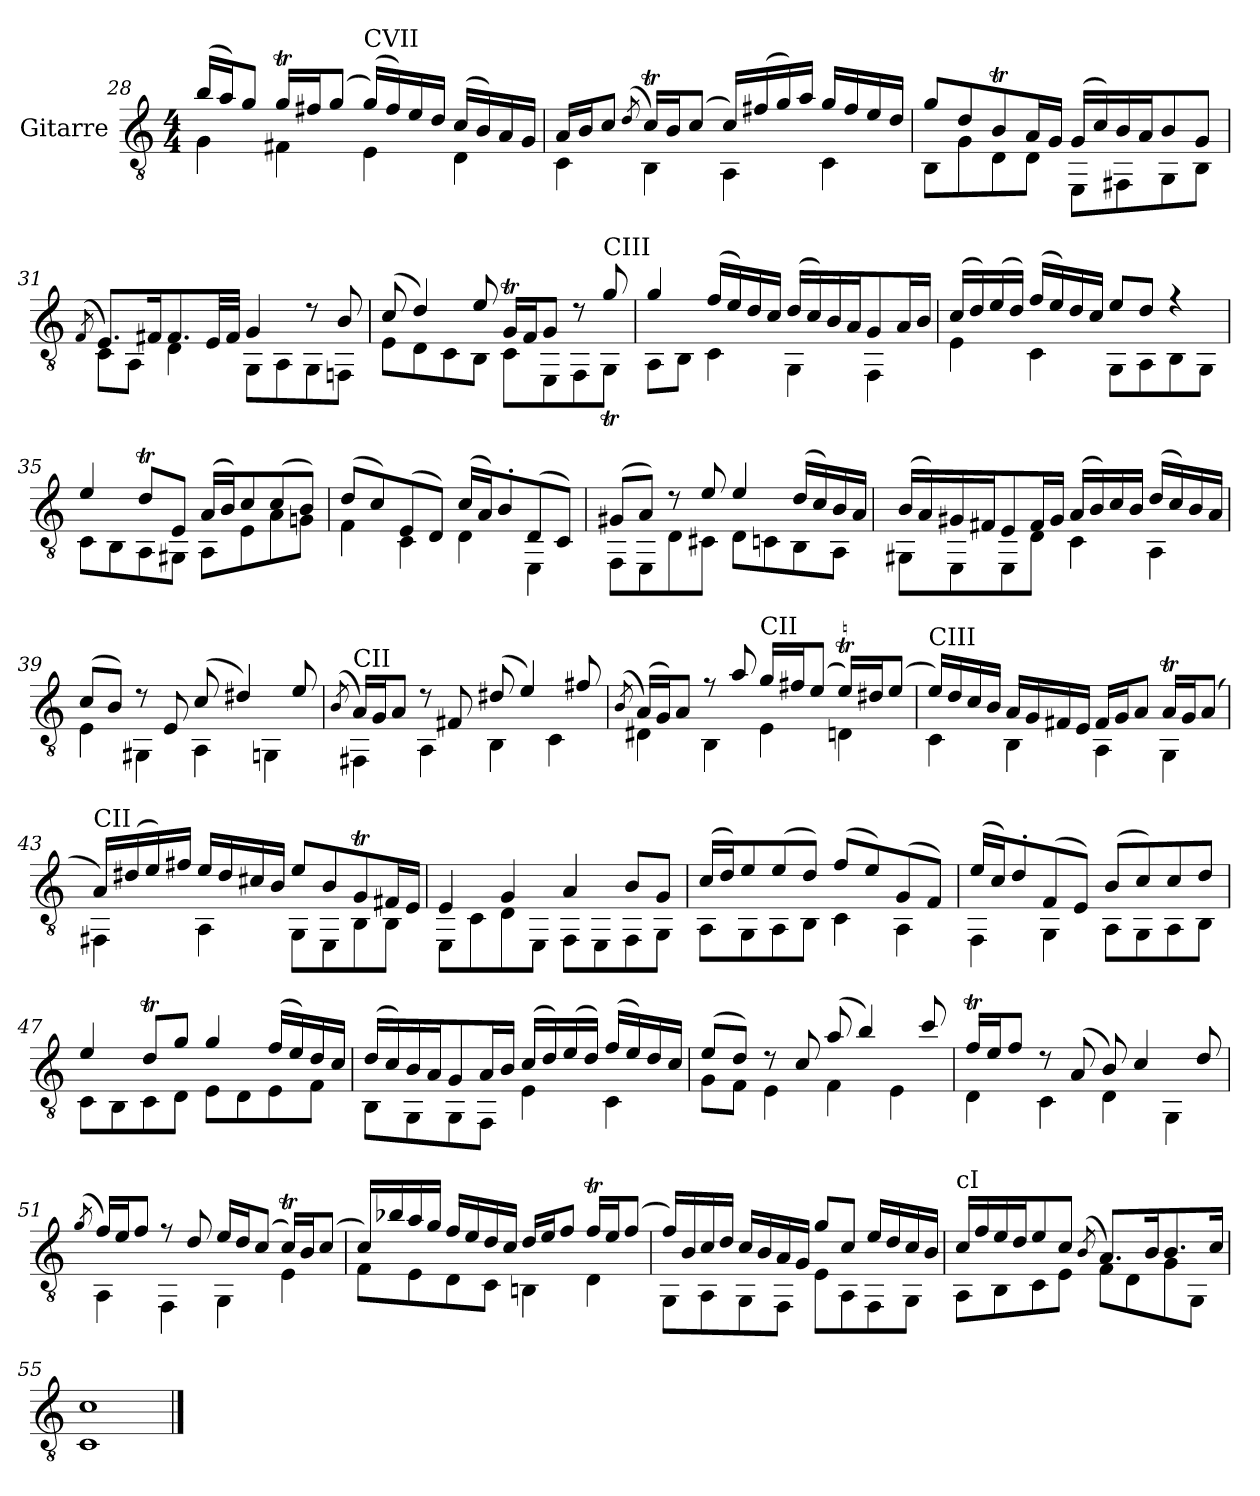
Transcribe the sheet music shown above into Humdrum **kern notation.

**kern
*part1
*staff1
*I"Gitarre
*clefGv2
*k[]
*C:
*M4/4
=28
*^
(16b/LL	4G\
16a/J)	.
8g/J	.
16gT/LL	4F#X\
16f#X/J	.
(8g/J	.
!LO:TX:a:t=CVII	!
(16g/LL)	4E\
16f#/)	.
16e/	.
16d/JJ	.
(16c/LL	4D\
16B/)	.
16A/	.
16G/JJ	.
=29	=29
16A/LL	4C\
16B/J	.
8c/J	.
(8qd/	.
16cT/LL)	4BB\
16B/J	.
(8c/J	.
16c/LL)	4AA\
(16f#X/	.
16g/)	.
16a/JJ	.
16g/LL	4C\
16f#/	.
16e/	.
16d/JJ	.
!!LO:PB:g=z	!!
=30	=30
8g/L	8BB\L
8d/	8G\
8Bt/	8D\
16A/L	8D\J
16G/JJ	.
(16G/LL	8EE\L
16c/)	.
16B/	8FF#X\
16A/J	.
8B/	8GG\
8G/J	8BB\J
=31	=31
(8qF/	.
8.E/L)	8C\L
.	8AA\J
16F#X/K	.
8.F#/	4D\
32E/LL	.
32F#/JJJ	.
4G/	8GG\L
.	8AA\
8rd	8GG\
8B/	8FFn\J
=32	=32
(8c/	8E\L
4d/)	8D\
.	8C\
8e/	8BB\J
16GT/LL	8C\L
16F/J	.
8G/J	8EE\
8r	8FF\
!LO:TX:a:t=CIII	!
8g/	8GGT\J
!!LO:LB:g=z	!!
=33	=33
4g/	8AA\L
.	8BB\J
(16f/LL	4C\
16e/)	.
16d/	.
16c/JJ	.
(16d/LL	4GG\
16c/)	.
16B/	.
16A/J	.
8G/	4FF\
16A/L	.
16B/JJ	.
=34	=34
(16c/LL	4E\
16d/)	.
(16e/	.
16d/JJ)	.
(16f/LL	4C\
16e/)	.
16d/	.
16c/JJ	.
8e/L	8GG\L
8d/J	8AA\
4r	8BB\
.	8GG\J
=35	=35
4e/	8C\L
.	8BB\
8dT/L	8AA\
8E/J	8GG#X\J
(16A/LL	8AA\L
16B/J)	.
8c/	8E\
(8c/	8A\
8B/J)	8Gn\J
=36	=36
(8d/L	4F\
8c/)	.
(8E/	4C\
8D/J)	.
(16c/LL	4D\
16A/J)	.
8B'/	.
(8D/	4EE\
8C/J)	.
!!LO:LB:g=z	!!
=37	=37
(8G#X/L	8FF\L
8A/J)	8EE\
8r	8D\
8e/	8C#X\J
4e/	8D\L
.	8Cn\
(16d/LL	8BB\
16c/)	.
16B/	8AA\J
16A/JJ	.
=38	=38
(16B/LL	8GG#X\L
16A/)	.
16G#X/	8EE\
16F#X/J	.
8E/	8EE\
16F#/L	8D\J
16G#/JJ	.
(16A/LL	4C\
16B/)	.
16c/	.
16B/JJ	.
(16d/LL	4AA\
16c/)	.
16B/	.
16A/JJ	.
=39	=39
(8c/L	4E\
8B/J)	.
8r	4GG#X\
8E/	.
(8c/	4AA\
4d#X/)	.
.	4GGn\
8e/	.
!!LO:LB:g=z	!!
=40	=40
(8qB/	.
!LO:TX:a:t=CII	!
16A/LL)	4FF#X\
16G/J	.
8A/J	.
8r	4AA\
8F#X/	.
(8d#X/	4BB\
4e/)	.
.	4C\
8f#X/	.
=41	=41
(8qB/	.
(16A/LL)	4D#X\
16G/J)	.
8A/J	.
8r	4BB\
8a/	.
!LO:TX:a:t=CII	!
16g/LL	4E\
16f#X/J	.
(8e/J	.
16et/LL)	4Dn\
16d#X/J	.
(8e/J	.
=42	=42
!LO:TX:a:t=CIII	!
16e/LL)	4C\
16d/	.
16c/	.
16B/JJ	.
16A/LL	4BB\
16G/	.
16F#X/	.
16E/JJ	.
16F#/LL	4AA\
16G/J	.
8A/J	.
16AT/LL	4GG\
16G/J	.
(8A/J	.
!!LO:LB:g=z	!!
=43	=43
!LO:TX:a:t=CII	!
16A/LL)	4FF#X\
(16d#X/	.
16e/)	.
16f#X/JJ	.
16e/LL	4AA\
16d#/	.
16c#X/	.
16B/JJ	.
8e/L	8GG\L
8B/	8EE\
8GT/	8BB\
16F#X/L	8BB\J
16E/JJ	.
=44	=44
4E/	8EE\L
.	8C\
4G/	8D\
.	8EE\J
4A/	8FF\L
.	8EE\
8B/L	8FF\
8G/J	8GG\J
=45	=45
(16c/LL	8AA\L
16d/J)	.
8e/	8GG\
(8e/	8AA\
8d/J)	8BB\J
(8f/L	4C\
8e/)	.
(8G/	4AA\
8F/J)	.
=46	=46
(16e/LL	4FF\
16c/J)	.
8d'/	.
(8F/	4GG\
8E/J)	.
(8B/L	8AA\L
8c/)	8GG\
8c/	8AA\
8d/J	8BB\J
!!LO:LB:g=z	!!
=47	=47
4e/	8C\L
.	8BB\
8dT/L	8C\
8g/J	8D\J
4g/	8E\L
.	8D\
(16f/LL	8E\
16e/)	.
16d/	8F\J
16c/JJ	.
=48	=48
(16d/LL	8BB\L
16c/)	.
16B/	8GG\
16A/J	.
8G/	8GG\
16A/L	8FF\J
16B/JJ	.
(16c/LL	4E\
16d/)	.
(16e/	.
16d/JJ)	.
(16f/LL	4C\
16e/)	.
16d/	.
16c/JJ	.
=49	=49
(8e/L	8G\L
8d/J)	8F\J
8rd	4E\
8c/	.
(8a/	4F\
4b/)	.
.	4E\
8cc/	.
!!LO:LB:g=z	!!
=50	=50
16fT/LL	4D\
16e/J	.
8f/J	.
8r	4C\
(8A/	.
8B/)	4D\
4c/	.
.	4GG\
8d/	.
=51	=51
(8qg/	.
16f/LL)	4AA\
16e/J	.
8f/J	.
8r	4FF\
8d/	.
16e/LL	4GG\
16d/J	.
(8c/J	.
16cT/LL)	4E\
16B/J	.
(8c/J	.
=52	=52
16c/LL)	8F\L
16b-X/	.
16a/	8E\
16g/JJ	.
16f/LL	8D\
16e/	.
16d/	8C\J
16c/JJ	.
16d/LL	4BBn\
16e/J	.
8f/J	.
16fT/LL	4D\
16e/J	.
(8f/J	.
!!LO:LB:g=z	!!
=53	=53
16f/LL)	8GG\L
16B/	.
16c/	8AA\
16d/JJ	.
16c/LL	8GG\
16B/	.
16A/	8FF\J
16G/JJ	.
8g/L	8E\L
8c/J	8AA\
16e/LL	8FF\
16d/	.
16c/	8GG\J
16B/JJ	.
=54	=54
!LO:TX:a:t=cI	!
16c/LL	8AA\L
16f/	.
16e/	8BB\
16d/J	.
8e/	8C\
8c/J	8E\J
(8qB/	.
8.A/L)	8F\L
.	8D\
16B/K	.
8.B/	8G\
.	8GG\J
16c/Jk	.
=55	=55
1c	1C
*v	*v
==
*-
